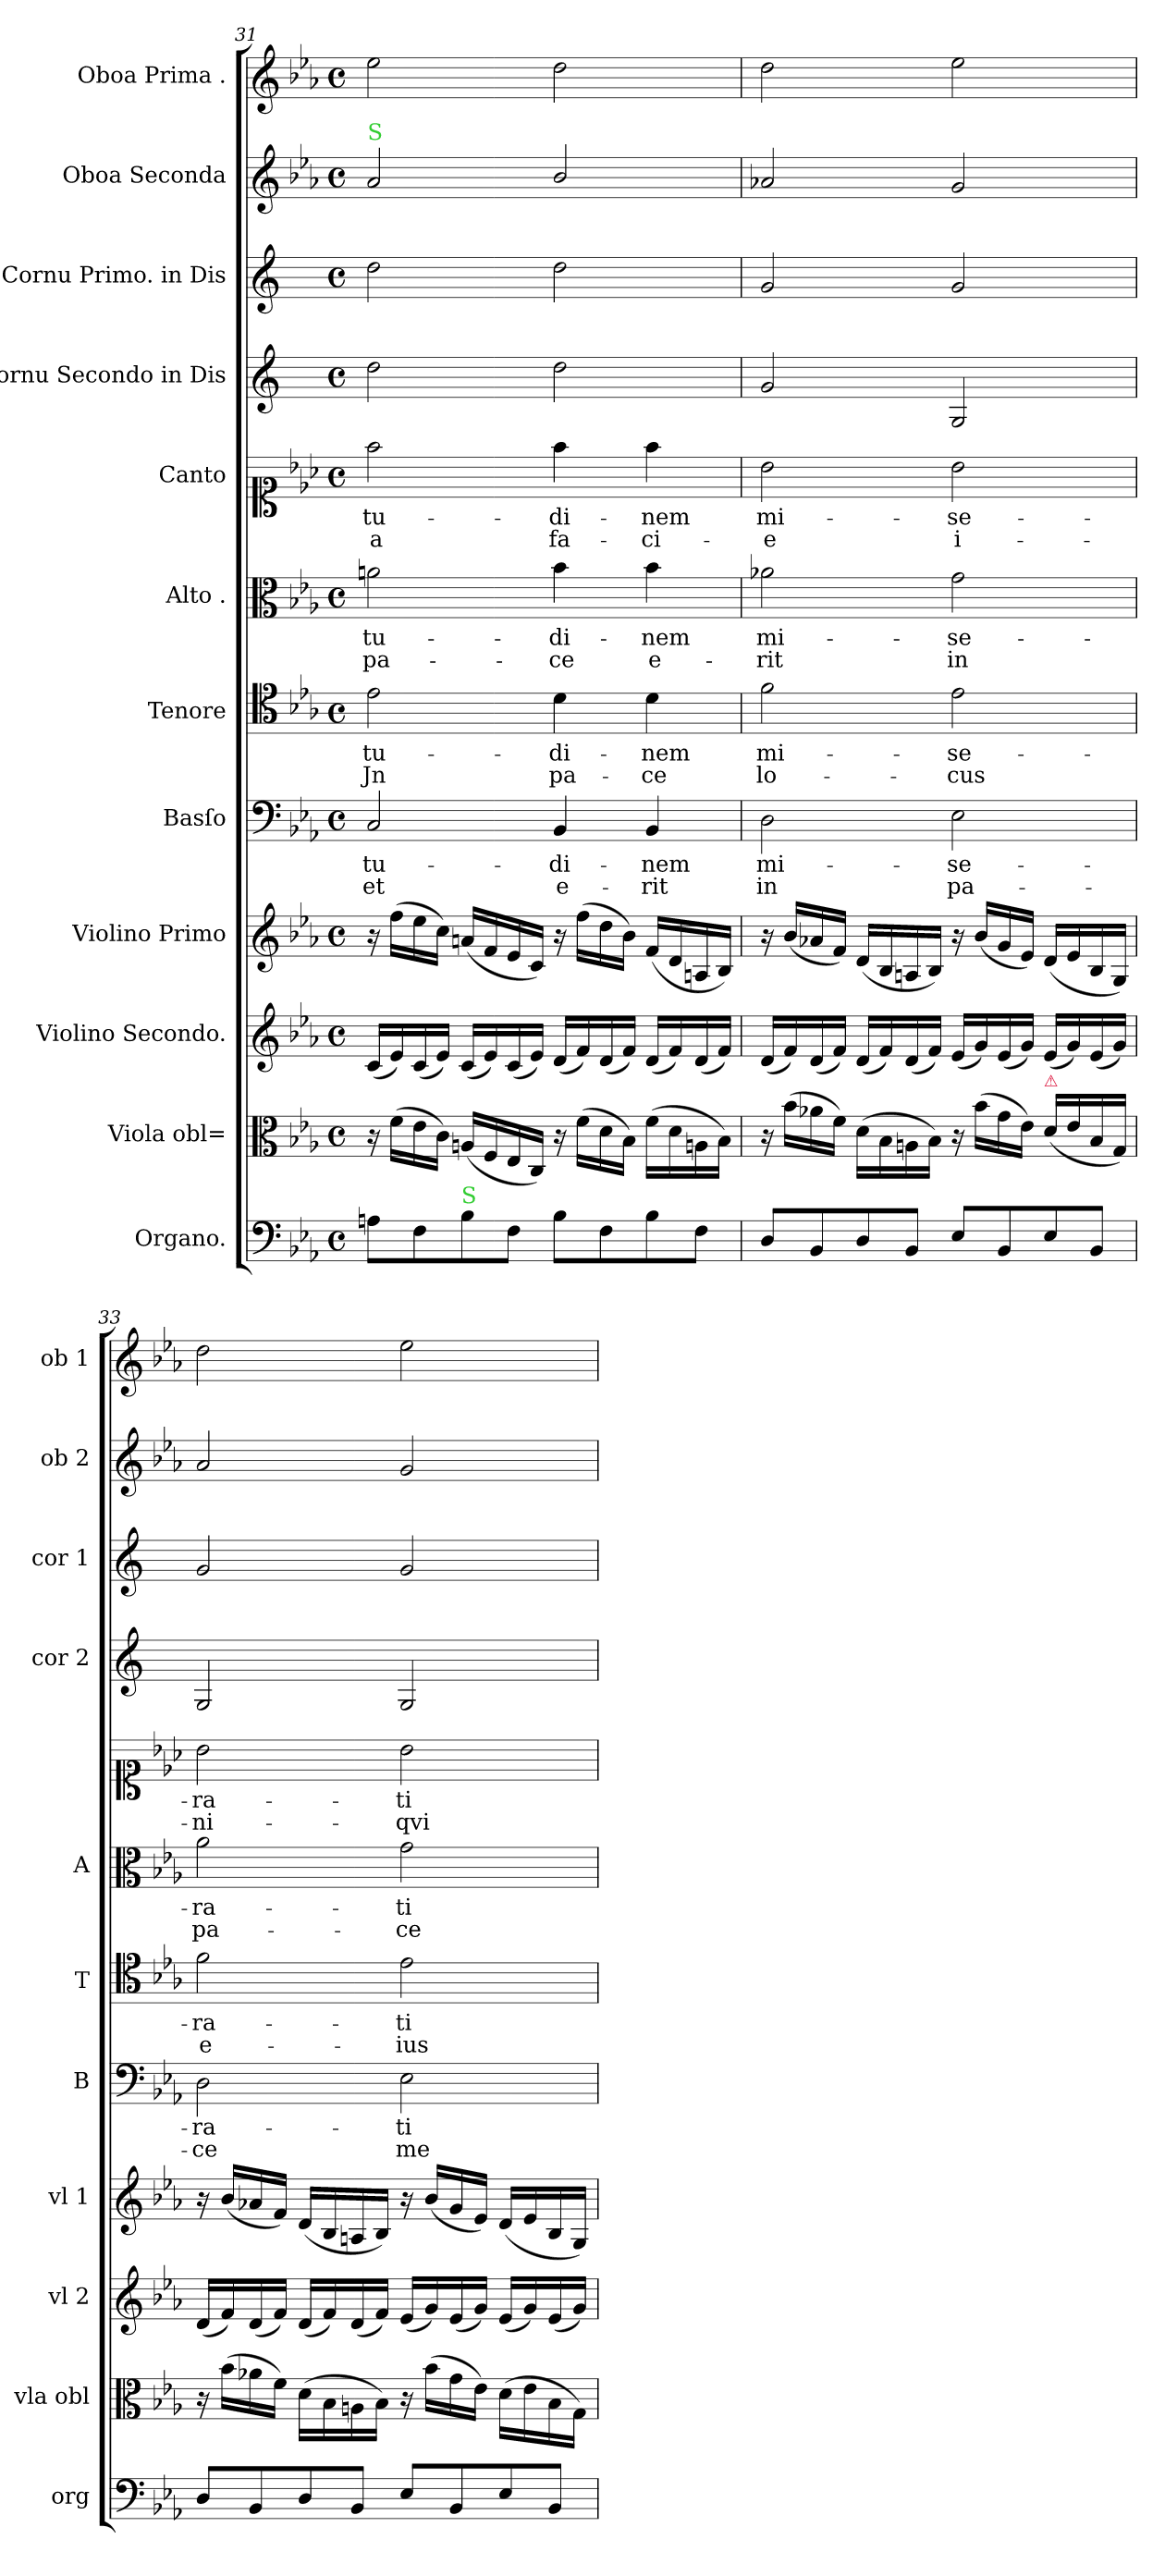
**kern	**kern	**kern	**kern	**kern	**text	**text	**kern	**text	**text	**kern	**text	**text	**kern	**text	**text	**kern	**kern	**kern	**kern
*part12	*part11	*part10	*part9	*part8	*part8	*part8	*part7	*part7	*part7	*part6	*part6	*part6	*part5	*part5	*part5	*part4	*part3	*part2	*part1
*staff12	*staff11	*staff10	*staff9	*staff8	*staff8	*staff8	*staff7	*staff7	*staff7	*staff6	*staff6	*staff6	*staff5	*staff5	*staff5	*staff4	*staff3	*staff2	*staff1
*I"Organo.	*I"Viola obl=	*I"Violino Secondo.	*I"Violino Primo	*I"Basſo	*	*	*I"Tenore	*	*	*I"Alto .	*	*	*I"Canto	*	*	*I"Cornu Secondo in Dis	*I"Cornu Primo. in Dis	*I"Oboa Seconda	*I"Oboa Prima .
*I'org	*I'vla obl	*I'vl 2	*I'vl 1	*I'B	*	*	*I'T	*	*	*I'A	*	*	*	*	*	*I'cor 2	*I'cor 1	*I'ob 2	*I'ob 1
*clefF4	*clefC3	*clefG2	*clefG2	*clefF4	*	*	*clefC4	*	*	*clefC3	*	*	*clefC1	*	*	*clefG2	*clefG2	*clefG2	*clefG2
*	*	*	*	*	*	*	*	*	*	*	*	*	*	*	*	*ITrd5c9	*ITrd5c9	*	*
*k[b-e-a-]	*k[b-e-a-]	*k[b-e-a-]	*k[b-e-a-]	*k[b-e-a-]	*	*	*k[b-e-a-]	*	*	*k[b-e-a-]	*	*	*k[b-e-a-]	*	*	*k[b-e-a-]	*k[b-e-a-]	*k[b-e-a-]	*k[b-e-a-]
*E-:	*E-:	*E-:	*E-:	*E-:	*	*	*E-:	*	*	*E-:	*	*	*E-:	*	*	*E-:	*E-:	*E-:	*E-:
*M4/4	*M4/4	*M4/4	*M4/4	*M4/4	*	*	*M4/4	*	*	*M4/4	*	*	*M4/4	*	*	*M4/4	*M4/4	*M4/4	*M4/4
*met(c)	*met(c)	*met(c)	*met(c)	*met(c)	*	*	*met(c)	*	*	*met(c)	*	*	*met(c)	*	*	*met(c)	*met(c)	*met(c)	*met(c)
=31	=31	=31	=31	=31	=31	=31	=31	=31	=31	=31	=31	=31	=31	=31	=31	=31	=31	=31	=31
!	!	!	!	!	!	!	!	!	!	!	!	!	!	!	!	!	!	!LO:TX:a:color=limegreen:t=S	!
8An\L	16r	(16c/LL	16r	2C/	-tu-	et	2e-\	-tu-	Jn	2an\	-tu-	pa-	2ff\	-tu-	a	2f\	2f\	2a-/	2ee-\
.	(16f\LL	16e-/)	(16ff\LL	.	.	.	.	.	.	.	.	.	.	.	.	.	.	.	.
8F\	16e-\	(16c/	16ee-\	.	.	.	.	.	.	.	.	.	.	.	.	.	.	.	.
.	16c\JJ)	16e-/JJ)	16cc\JJ)	.	.	.	.	.	.	.	.	.	.	.	.	.	.	.	.
!LO:TX:a:color=limegreen:t=S	!	!	!	!	!	!	!	!	!	!	!	!	!	!	!	!	!	!	!
8B-\	(16An/LL	(16c/LL	(16an/LL	.	.	.	.	.	.	.	.	.	.	.	.	.	.	.	.
.	16F/	16e-/)	16f/	.	.	.	.	.	.	.	.	.	.	.	.	.	.	.	.
8F\J	16E-/	(16c/	16e-/	.	.	.	.	.	.	.	.	.	.	.	.	.	.	.	.
.	16C/JJ)	16e-/JJ)	16c/JJ)	.	.	.	.	.	.	.	.	.	.	.	.	.	.	.	.
8B-\L	16r	(16d/LL	16r	4BB-/	-di-	e-	4d\	-di-	pa-	4b-\	-di-	-ce	4ff\	-di-	fa-	2f\	2f\	2b-/	2dd\
.	(16f\LL	16f/)	(16ff\LL	.	.	.	.	.	.	.	.	.	.	.	.	.	.	.	.
8F\	16d\	(16d/	16dd\	.	.	.	.	.	.	.	.	.	.	.	.	.	.	.	.
.	16B-\JJ)	16f/JJ)	16b-\JJ)	.	.	.	.	.	.	.	.	.	.	.	.	.	.	.	.
8B-\	(16f\LL	(16d/LL	(16f/LL	4BB-/	-nem	-rit	4d\	-nem	-ce	4b-\	-nem	e-	4ff\	-nem	-ci-	.	.	.	.
.	16d\	16f/)	16d/	.	.	.	.	.	.	.	.	.	.	.	.	.	.	.	.
8F\J	16An\	(16d/	16An/	.	.	.	.	.	.	.	.	.	.	.	.	.	.	.	.
.	16B-\JJ)	16f/JJ)	16B-/JJ)	.	.	.	.	.	.	.	.	.	.	.	.	.	.	.	.
=32	=32	=32	=32	=32	=32	=32	=32	=32	=32	=32	=32	=32	=32	=32	=32	=32	=32	=32	=32
8D/L	16r	(16d/LL	16r	2D\	mi-	in	2f\	mi-	lo-	2a-X\	mi-	-rit	2b-\	mi-	-e	2B-/	2B-/	2a-X/	2dd\
.	(16b-\LL	16f/)	(16b-/LL	.	.	.	.	.	.	.	.	.	.	.	.	.	.	.	.
8BB-/	16a-X\	(16d/	16a-X/	.	.	.	.	.	.	.	.	.	.	.	.	.	.	.	.
.	16f\JJ)	16f/JJ)	16f/JJ)	.	.	.	.	.	.	.	.	.	.	.	.	.	.	.	.
8D/	(16d\LL	(16d/LL	(16d/LL	.	.	.	.	.	.	.	.	.	.	.	.	.	.	.	.
.	16B-\	16f/)	16B-/	.	.	.	.	.	.	.	.	.	.	.	.	.	.	.	.
8BB-/J	16An\	(16d/	16An/	.	.	.	.	.	.	.	.	.	.	.	.	.	.	.	.
.	16B-\JJ)	16f/JJ)	16B-/JJ)	.	.	.	.	.	.	.	.	.	.	.	.	.	.	.	.
8E-/L	16r	(16e-/LL	16r	2E-\	-se-	pa-	2e-\	-se-	-cus	2g\	-se-	in	2b-\	-se-	i-	2BB-/	2B-/	2g/	2ee-\
.	(16b-\LL	16g/)	(16b-/LL	.	.	.	.	.	.	.	.	.	.	.	.	.	.	.	.
8BB-/	16g\	(16e-/	16g/	.	.	.	.	.	.	.	.	.	.	.	.	.	.	.	.
.	16e-\JJ)	16g/JJ)	16e-/JJ)	.	.	.	.	.	.	.	.	.	.	.	.	.	.	.	.
!	!LO:TX:a:color=crimson:t=⚠	!	!	!	!	!	!	!	!	!	!	!	!	!	!	!	!	!	!
8E-/	(16d\LL	(16e-/LL	(16d/LL	.	.	.	.	.	.	.	.	.	.	.	.	.	.	.	.
.	16e-\	16g/)	16e-/	.	.	.	.	.	.	.	.	.	.	.	.	.	.	.	.
8BB-/J	16B-/	(16e-/	16B-/	.	.	.	.	.	.	.	.	.	.	.	.	.	.	.	.
.	16G/JJ)	16g/JJ)	16G/JJ)	.	.	.	.	.	.	.	.	.	.	.	.	.	.	.	.
=33	=33	=33	=33	=33	=33	=33	=33	=33	=33	=33	=33	=33	=33	=33	=33	=33	=33	=33	=33
8D/L	16r	(16d/LL	16r	2D\	-ra-	-ce	2f\	-ra-	e-	2a-\	-ra-	pa-	2b-\	-ra-	-ni-	2BB-/	2B-/	2a-/	2dd\
.	(16b-\LL	16f/)	(16b-/LL	.	.	.	.	.	.	.	.	.	.	.	.	.	.	.	.
8BB-/	16a-X\	(16d/	16a-X/	.	.	.	.	.	.	.	.	.	.	.	.	.	.	.	.
.	16f\JJ)	16f/JJ)	16f/JJ)	.	.	.	.	.	.	.	.	.	.	.	.	.	.	.	.
8D/	(16d\LL	(16d/LL	(16d/LL	.	.	.	.	.	.	.	.	.	.	.	.	.	.	.	.
.	16B-\	16f/)	16B-/	.	.	.	.	.	.	.	.	.	.	.	.	.	.	.	.
8BB-/J	16An\	(16d/	16An/	.	.	.	.	.	.	.	.	.	.	.	.	.	.	.	.
.	16B-\JJ)	16f/JJ)	16B-/JJ)	.	.	.	.	.	.	.	.	.	.	.	.	.	.	.	.
8E-/L	16r	(16e-/LL	16r	2E-\	-ti-	me-	2e-\	-ti-	-ius	2g\	-ti-	-ce	2b-\	-ti-	-qvi-	2BB-/	2B-/	2g/	2ee-\
.	(16b-\LL	16g/)	(16b-/LL	.	.	.	.	.	.	.	.	.	.	.	.	.	.	.	.
8BB-/	16g\	(16e-/	16g/	.	.	.	.	.	.	.	.	.	.	.	.	.	.	.	.
.	16e-\JJ)	16g/JJ)	16e-/JJ)	.	.	.	.	.	.	.	.	.	.	.	.	.	.	.	.
8E-/	(16d\LL	(16e-/LL	(16d/LL	.	.	.	.	.	.	.	.	.	.	.	.	.	.	.	.
.	16e-\	16g/)	16e-/	.	.	.	.	.	.	.	.	.	.	.	.	.	.	.	.
8BB-/J	16B-\	(16e-/	16B-/	.	.	.	.	.	.	.	.	.	.	.	.	.	.	.	.
.	16G\JJ)	16g/JJ)	16G/JJ)	.	.	.	.	.	.	.	.	.	.	.	.	.	.	.	.
=	=	=	=	=	=	=	=	=	=	=	=	=	=	=	=	=	=	=	=
*-	*-	*-	*-	*-	*-	*-	*-	*-	*-	*-	*-	*-	*-	*-	*-	*-	*-	*-	*-
